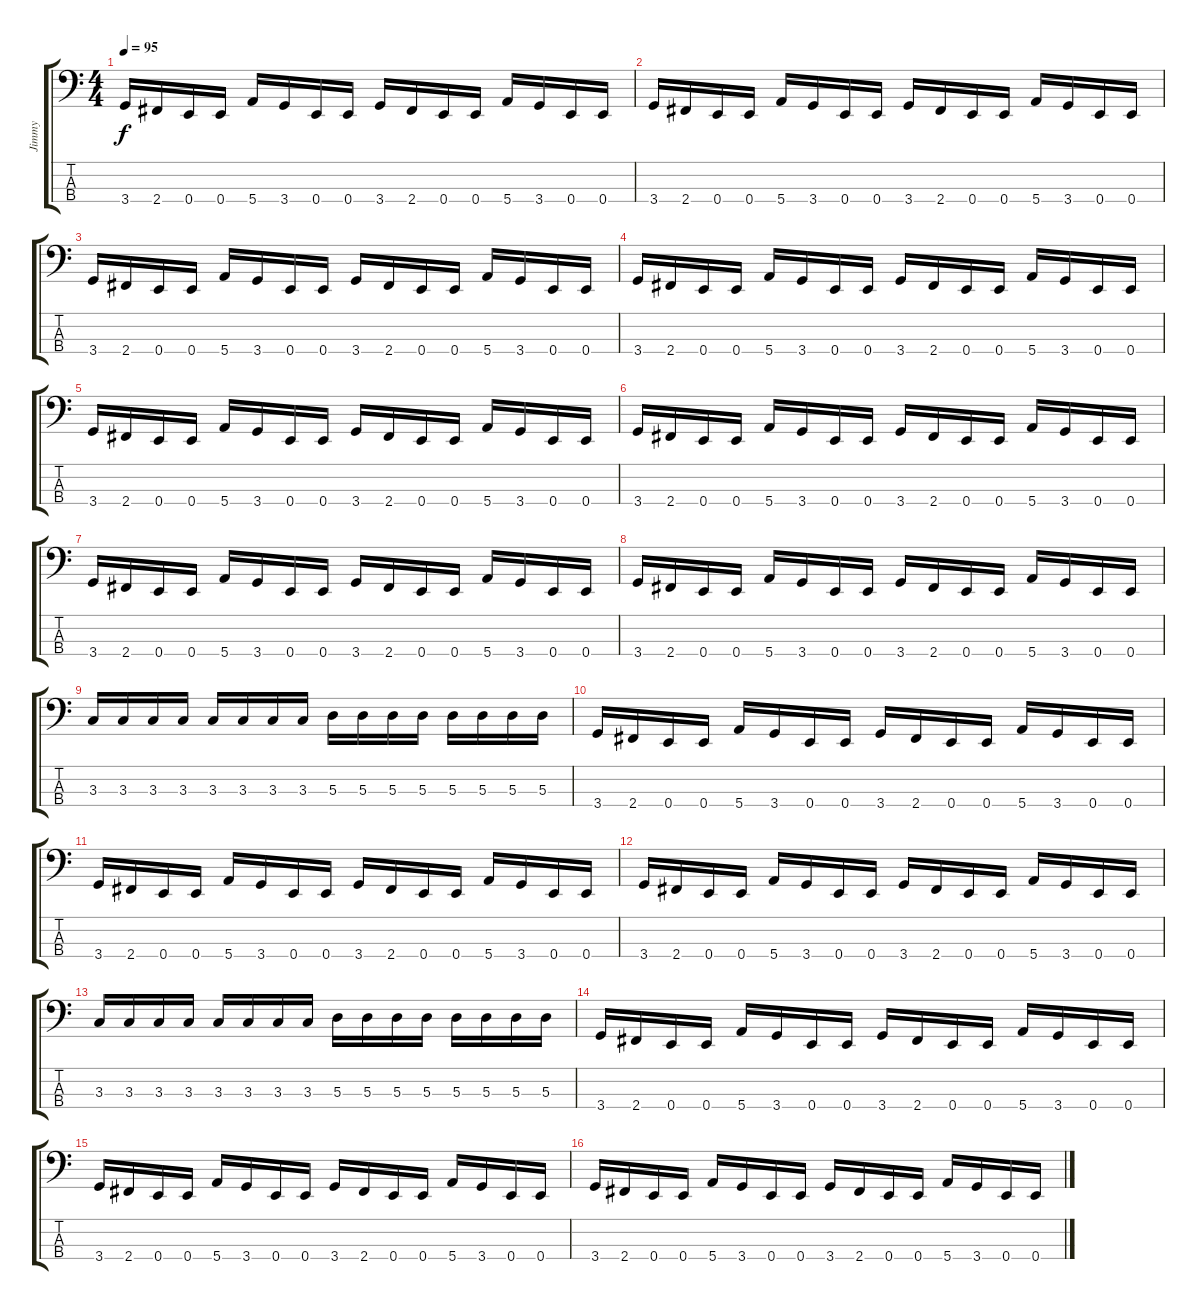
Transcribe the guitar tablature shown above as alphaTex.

\track ("Jimmy" "Jimmy") {instrument electricbasspick}
\staff {score tabs}
\tuning (G2 D2 A1 E1) {hide}
\ts (4 4)
\tempo 95
\clef f4
\ks c
3.4.16{dy f} 2.4.16 0.4.16 0.4.16 5.4.16 3.4.16 0.4.16 0.4.16 3.4.16 2.4.16 0.4.16 0.4.16 5.4.16 3.4.16 0.4.16 0.4.16 |
3.4.16 2.4.16 0.4.16 0.4.16 5.4.16 3.4.16 0.4.16 0.4.16 3.4.16 2.4.16 0.4.16 0.4.16 5.4.16 3.4.16 0.4.16 0.4.16 |
3.4.16 2.4.16 0.4.16 0.4.16 5.4.16 3.4.16 0.4.16 0.4.16 3.4.16 2.4.16 0.4.16 0.4.16 5.4.16 3.4.16 0.4.16 0.4.16 |
3.4.16 2.4.16 0.4.16 0.4.16 5.4.16 3.4.16 0.4.16 0.4.16 3.4.16 2.4.16 0.4.16 0.4.16 5.4.16 3.4.16 0.4.16 0.4.16 |
3.4.16 2.4.16 0.4.16 0.4.16 5.4.16 3.4.16 0.4.16 0.4.16 3.4.16 2.4.16 0.4.16 0.4.16 5.4.16 3.4.16 0.4.16 0.4.16 |
3.4.16 2.4.16 0.4.16 0.4.16 5.4.16 3.4.16 0.4.16 0.4.16 3.4.16 2.4.16 0.4.16 0.4.16 5.4.16 3.4.16 0.4.16 0.4.16 |
3.4.16 2.4.16 0.4.16 0.4.16 5.4.16 3.4.16 0.4.16 0.4.16 3.4.16 2.4.16 0.4.16 0.4.16 5.4.16 3.4.16 0.4.16 0.4.16 |
3.4.16 2.4.16 0.4.16 0.4.16 5.4.16 3.4.16 0.4.16 0.4.16 3.4.16 2.4.16 0.4.16 0.4.16 5.4.16 3.4.16 0.4.16 0.4.16 |
3.3.16 3.3.16 3.3.16 3.3.16 3.3.16 3.3.16 3.3.16 3.3.16 5.3.16 5.3.16 5.3.16 5.3.16 5.3.16 5.3.16 5.3.16 5.3.16 |
3.4.16 2.4.16 0.4.16 0.4.16 5.4.16 3.4.16 0.4.16 0.4.16 3.4.16 2.4.16 0.4.16 0.4.16 5.4.16 3.4.16 0.4.16 0.4.16 |
3.4.16 2.4.16 0.4.16 0.4.16 5.4.16 3.4.16 0.4.16 0.4.16 3.4.16 2.4.16 0.4.16 0.4.16 5.4.16 3.4.16 0.4.16 0.4.16 |
3.4.16 2.4.16 0.4.16 0.4.16 5.4.16 3.4.16 0.4.16 0.4.16 3.4.16 2.4.16 0.4.16 0.4.16 5.4.16 3.4.16 0.4.16 0.4.16 |
3.3.16 3.3.16 3.3.16 3.3.16 3.3.16 3.3.16 3.3.16 3.3.16 5.3.16 5.3.16 5.3.16 5.3.16 5.3.16 5.3.16 5.3.16 5.3.16 |
3.4.16 2.4.16 0.4.16 0.4.16 5.4.16 3.4.16 0.4.16 0.4.16 3.4.16 2.4.16 0.4.16 0.4.16 5.4.16 3.4.16 0.4.16 0.4.16 |
3.4.16 2.4.16 0.4.16 0.4.16 5.4.16 3.4.16 0.4.16 0.4.16 3.4.16 2.4.16 0.4.16 0.4.16 5.4.16 3.4.16 0.4.16 0.4.16 |
3.4.16 2.4.16 0.4.16 0.4.16 5.4.16 3.4.16 0.4.16 0.4.16 3.4.16 2.4.16 0.4.16 0.4.16 5.4.16 3.4.16 0.4.16 0.4.16
